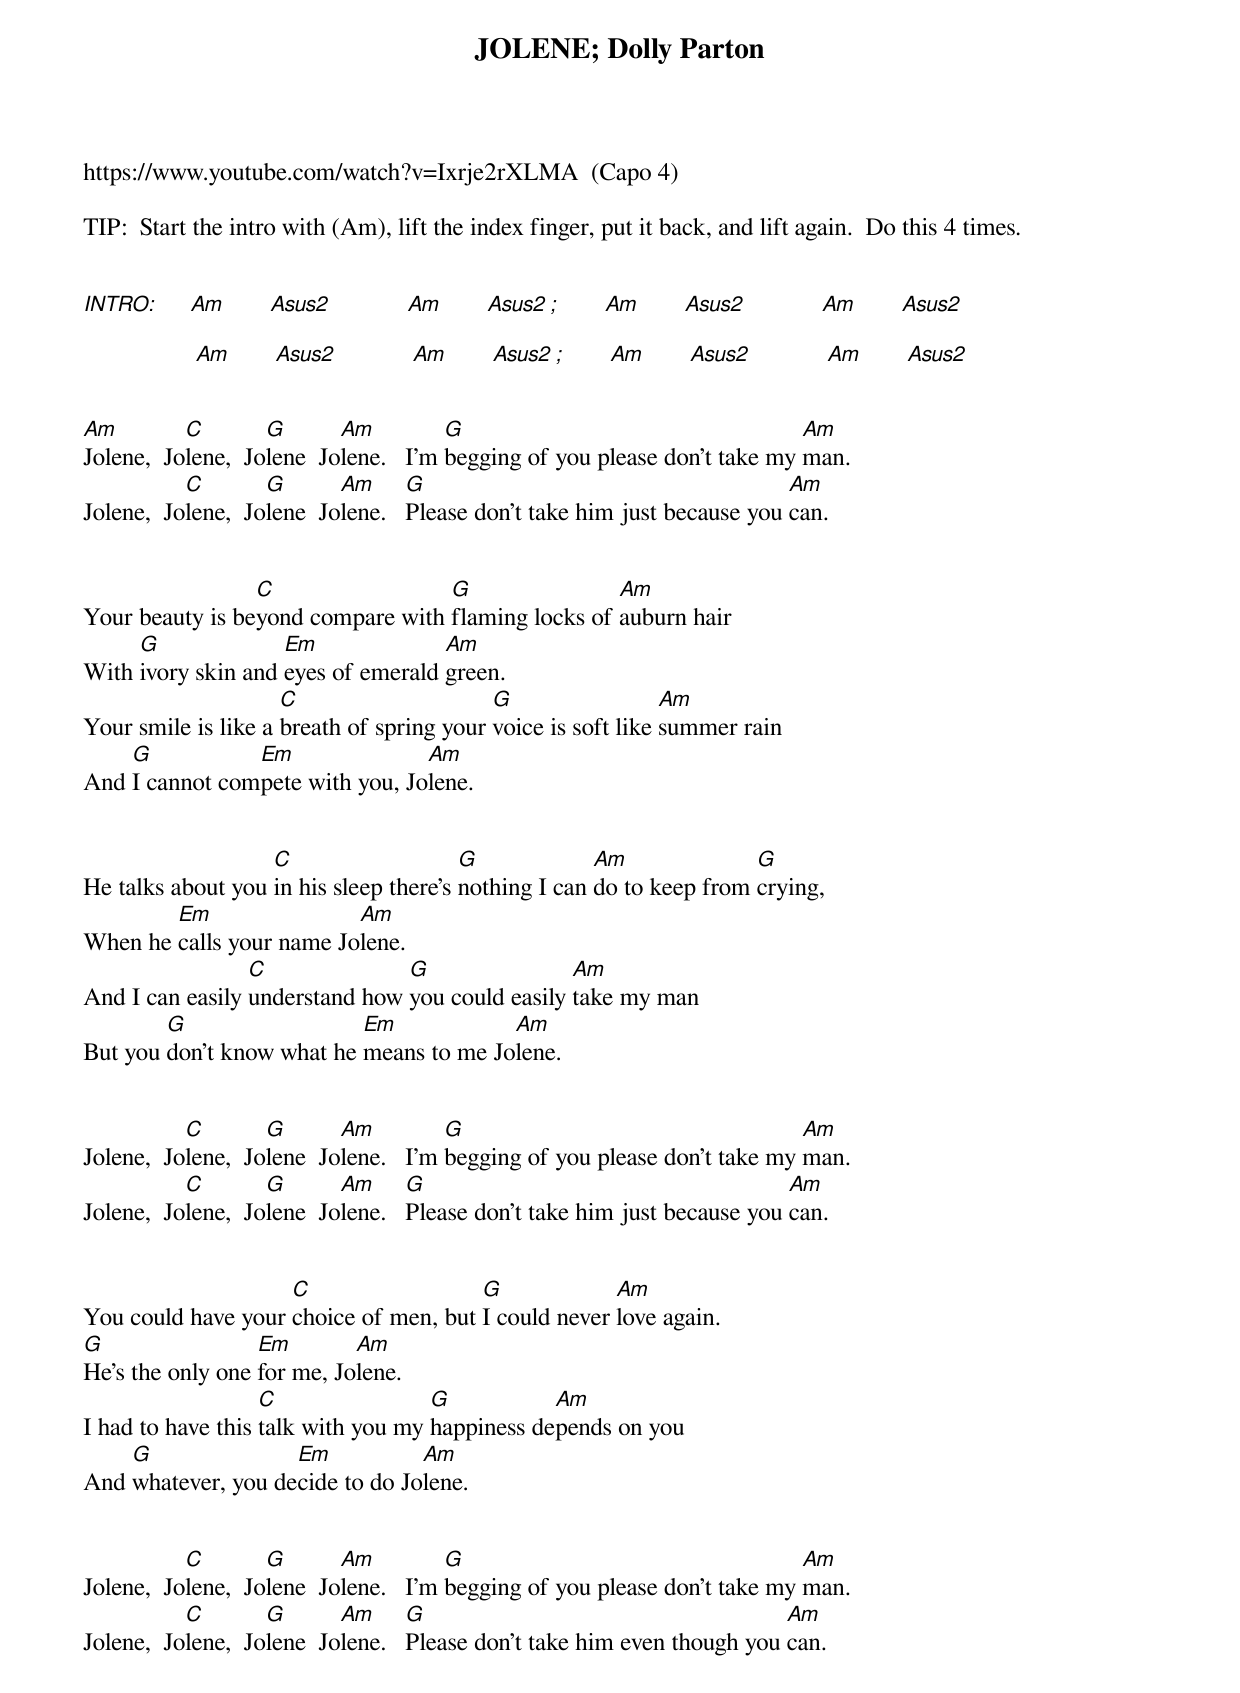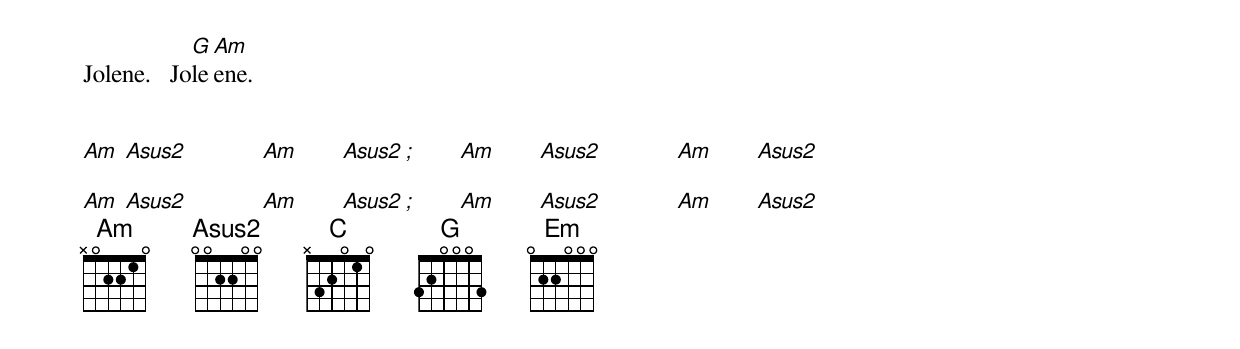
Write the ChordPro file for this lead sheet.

{define: Asus2 base-fret 1 frets 0 0 2 2 0 0}
{t: JOLENE}
{t:  Dolly Parton}
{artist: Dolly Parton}
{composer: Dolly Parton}


https://www.youtube.com/watch?v=Ixrje2rXLMA  (Capo 4)

TIP:  Start the intro with (Am), lift the index finger, put it back, and lift again.  Do this 4 times.


[INTRO:]     [Am]       [Asus2]            [Am]       [Asus2][;]       [Am]       [Asus2]            [Am]       [Asus2]

                  [Am]       [Asus2]            [Am]       [Asus2][;]       [Am]       [Asus2]            [Am]       [Asus2]


[Am]Jolene,  Jo[C]lene,  Jo[G]lene  Jo[Am]lene.   I'm [G]begging of you please don't take my [Am]man.
Jolene,  Jo[C]lene,  Jo[G]lene  Jo[Am]lene.   [G]Please don't take him just because you [Am]can.


Your beauty is be[C]yond compare with [G]flaming locks of [Am]auburn hair
With [G]ivory skin and [Em]eyes of emerald [Am]green.
Your smile is like a [C]breath of spring your [G]voice is soft like [Am]summer rain
And [G]I cannot com[Em]pete with you, Jo[Am]lene.


He talks about you [C]in his sleep there's [G]nothing I can [Am]do to keep from [G]crying,
When he [Em]calls your name Jo[Am]lene.
And I can easily [C]understand how [G]you could easily [Am]take my man
But you [G]don't know what he [Em]means to me Jo[Am]lene.


Jolene,  Jo[C]lene,  Jo[G]lene  Jo[Am]lene.   I'm [G]begging of you please don't take my [Am]man.
Jolene,  Jo[C]lene,  Jo[G]lene  Jo[Am]lene.   [G]Please don't take him just because you [Am]can.


You could have your [C]choice of men, but [G]I could never [Am]love again.
[G]He's the only one [Em]for me, Jo[Am]lene.
I had to have this [C]talk with you my [G]happiness de[Am]pends on you
And [G]whatever, you de[Em]cide to do Jo[Am]lene.


Jolene,  Jo[C]lene,  Jo[G]lene  Jo[Am]lene.   I'm [G]begging of you please don't take my [Am]man.
Jolene,  Jo[C]lene,  Jo[G]lene  Jo[Am]lene.   [G]Please don't take him even though you [Am]can.

Jolene.   Jo[G]le[Am]ene.


[Am] [Asus2]            [Am]       [Asus2][;]       [Am]       [Asus2]            [Am]       [Asus2]

[Am] [Asus2]            [Am]       [Asus2][;]       [Am]       [Asus2]            [Am]       [Asus2]
